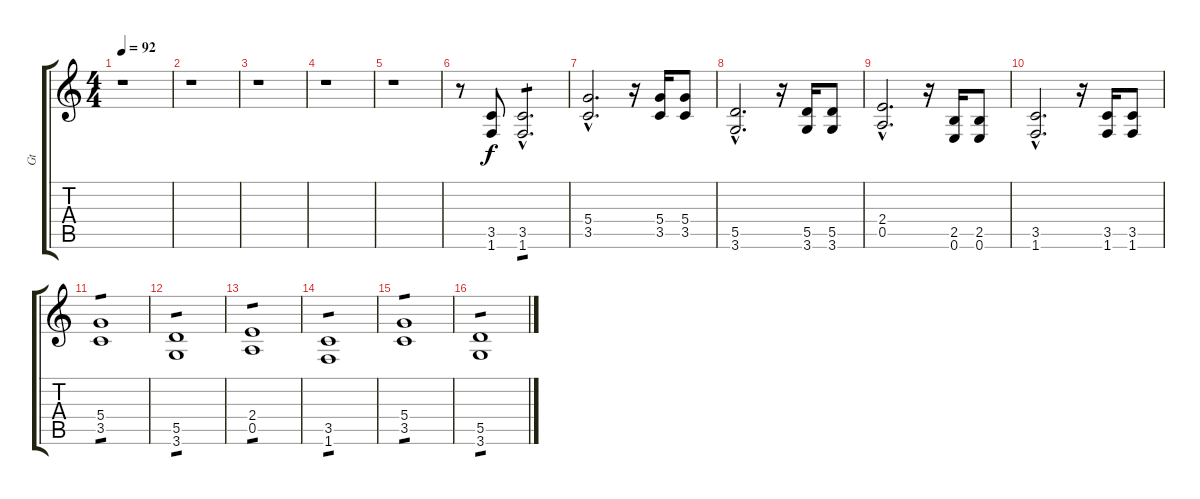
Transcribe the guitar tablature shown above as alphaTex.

\track ("Gt" "Gt") {instrument electricguitarclean}
\staff {score tabs}
\tuning (E4 B3 G3 D3 A2 E2) {hide}
\ts (4 4)
\tempo 92
\clef g2
\ks c
r.1{dy f} |
r.1 |
r.1 |
r.1 |
r.1 |
r.8 (3.5 1.6).8 (3.5{hac} 1.6{hac}).2{d tp 1} |
(5.4{hac} 3.5{hac}).2{d} r.16 (5.4 3.5).16 (5.4 3.5).8 |
(5.5{hac} 3.6{hac}).2{d} r.16 (5.5 3.6).16 (5.5 3.6).8 |
(2.4{hac} 0.5{hac}).2{d} r.16 (2.5 0.6).16 (2.5 0.6).8 |
(3.5{hac} 1.6{hac}).2{d} r.16 (3.5 1.6).16 (3.5 1.6).8 |
(5.4 3.5).1{tp 1} |
(5.5 3.6).1{tp 1} |
(2.4 0.5).1{tp 1} |
(3.5 1.6).1{tp 1} |
(5.4 3.5).1{tp 1} |
(5.5 3.6).1{tp 1}
